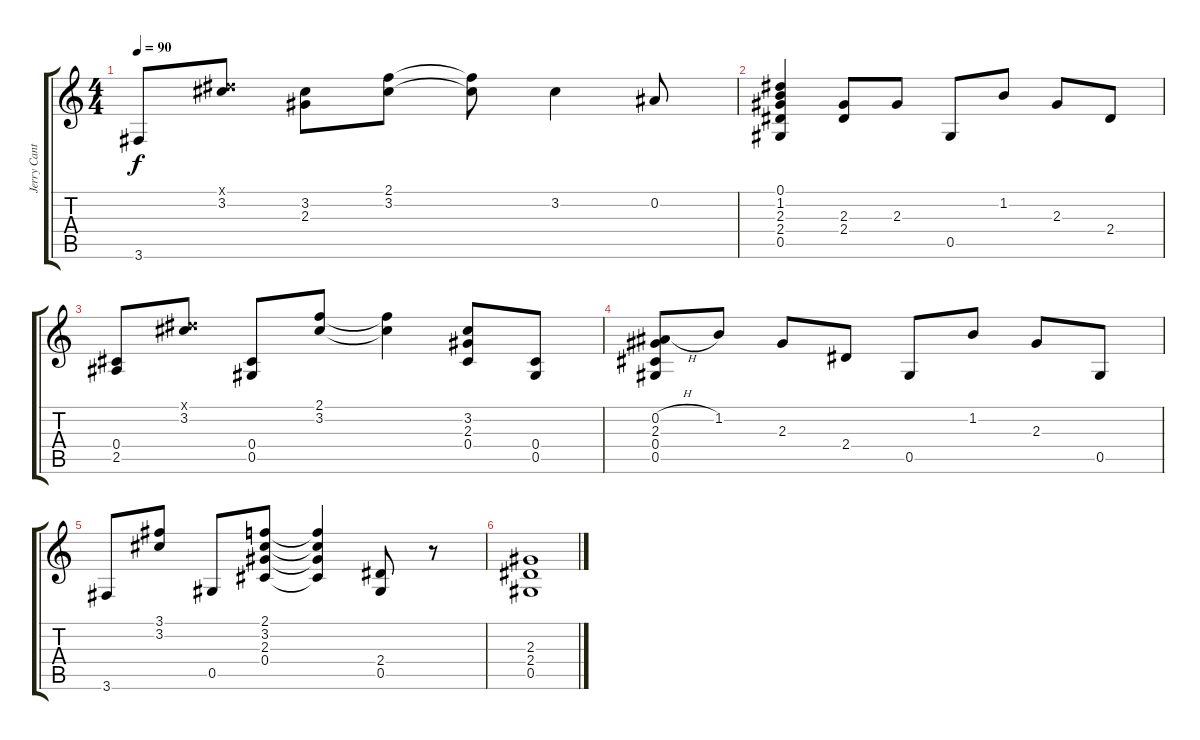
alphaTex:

\track ("Jerry Cantrell" "Jerry Cant") {instrument acousticguitarsteel}
\staff {score tabs}
\tuning (Eb4 Bb3 Gb3 Db3 Ab2 Eb2) {hide}
\ts (4 4)
\tempo 90
\clef g2
\ks c
3.6.8{dy f} (0.1{x} 3.2).8 (3.2 2.3).8 (2.1 3.2).8 (2.1{t} 3.2{t}).8 3.2.4 0.2.8 |
(0.1 1.2 2.3 2.4 0.5).4 (2.3 2.4).8 2.3.8 0.5.8 1.2.8 2.3.8 2.4.8 |
(0.4 2.5).8 (0.1{x} 3.2).8 (0.4 0.5).8 (2.1 3.2).8 (2.1{t} 3.2{t}).4 (3.2 2.3 0.4).8 (0.4 0.5).8 |
(0.2{h} 2.3 0.4 0.5).8 1.2.8 2.3.8 2.4.8 0.5.8 1.2.8 2.3.8 0.5.8 |
3.6.8 (3.1 3.2).8 0.5.8 (2.1 3.2 2.3 0.4).8 (2.1{t} 3.2{t} 2.3{t} 0.4{t}).4 (2.4 0.5).8 r.8 |
(2.3 2.4 0.5).1
